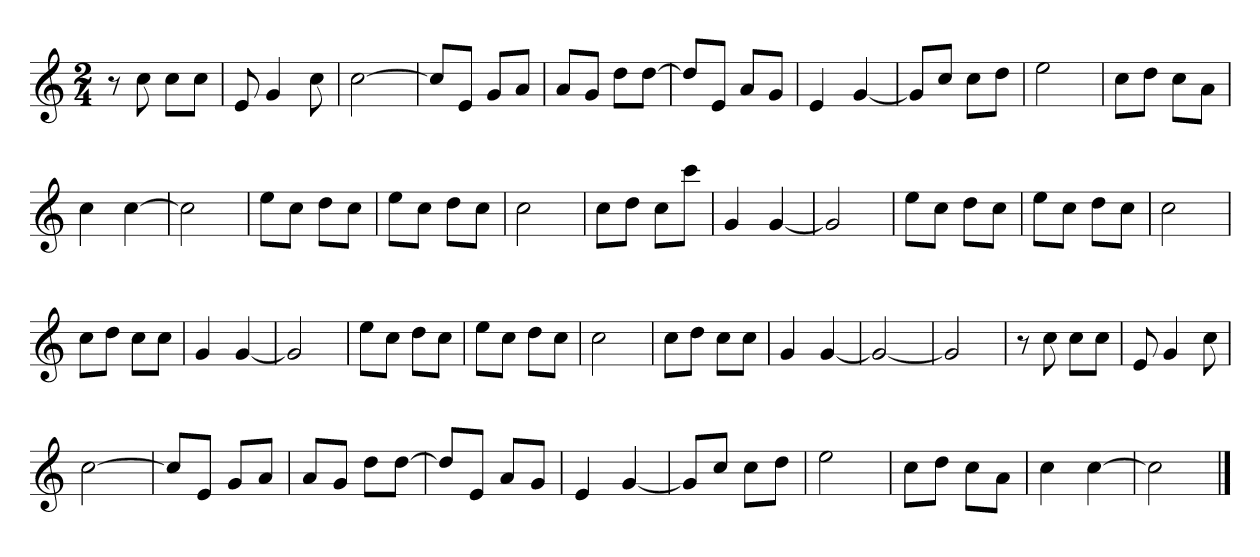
**kern
*part1
*staff1
*clefG2
*k[]
*M2/4
=1
8r
8cc
8cc\L
8cc\J
=
8e
4g
8cc
=
[2cc
=
8cc/L]
8e/J
8g/L
8a/J
=
8a/L
8g/J
8dd\L
[8dd\J
=
8dd/L]
8e/J
8a/L
8g/J
=
4e
[4g
=
8g/L]
8cc/J
8cc\L
8dd\J
=
2ee
=
8cc\L
8dd\J
8cc\L
8a\J
=
4cc
[4cc
=
2cc]
=
8ee\L
8cc\J
8dd\L
8cc\J
=
8ee\L
8cc\J
8dd\L
8cc\J
=
2cc
=
8cc\L
8dd\J
8cc\L
8ccc\J
=
4g
[4g
=
2g]
=
8ee\L
8cc\J
8dd\L
8cc\J
=
8ee\L
8cc\J
8dd\L
8cc\J
=
2cc
=
8cc\L
8dd\J
8cc\L
8cc\J
=
4g
[4g
=
2g]
=
8ee\L
8cc\J
8dd\L
8cc\J
=
8ee\L
8cc\J
8dd\L
8cc\J
=
2cc
=
8cc\L
8dd\J
8cc\L
8cc\J
=
4g
[4g
=
2g_
=
2g]
=
8r
8cc
8cc\L
8cc\J
=
8e
4g
8cc
=
[2cc
=
8cc/L]
8e/J
8g/L
8a/J
=
8a/L
8g/J
8dd\L
[8dd\J
=
8dd/L]
8e/J
8a/L
8g/J
=
4e
[4g
=
8g/L]
8cc/J
8cc\L
8dd\J
=
2ee
=
8cc\L
8dd\J
8cc\L
8a\J
=
4cc
[4cc
=
2cc]
==
*-
